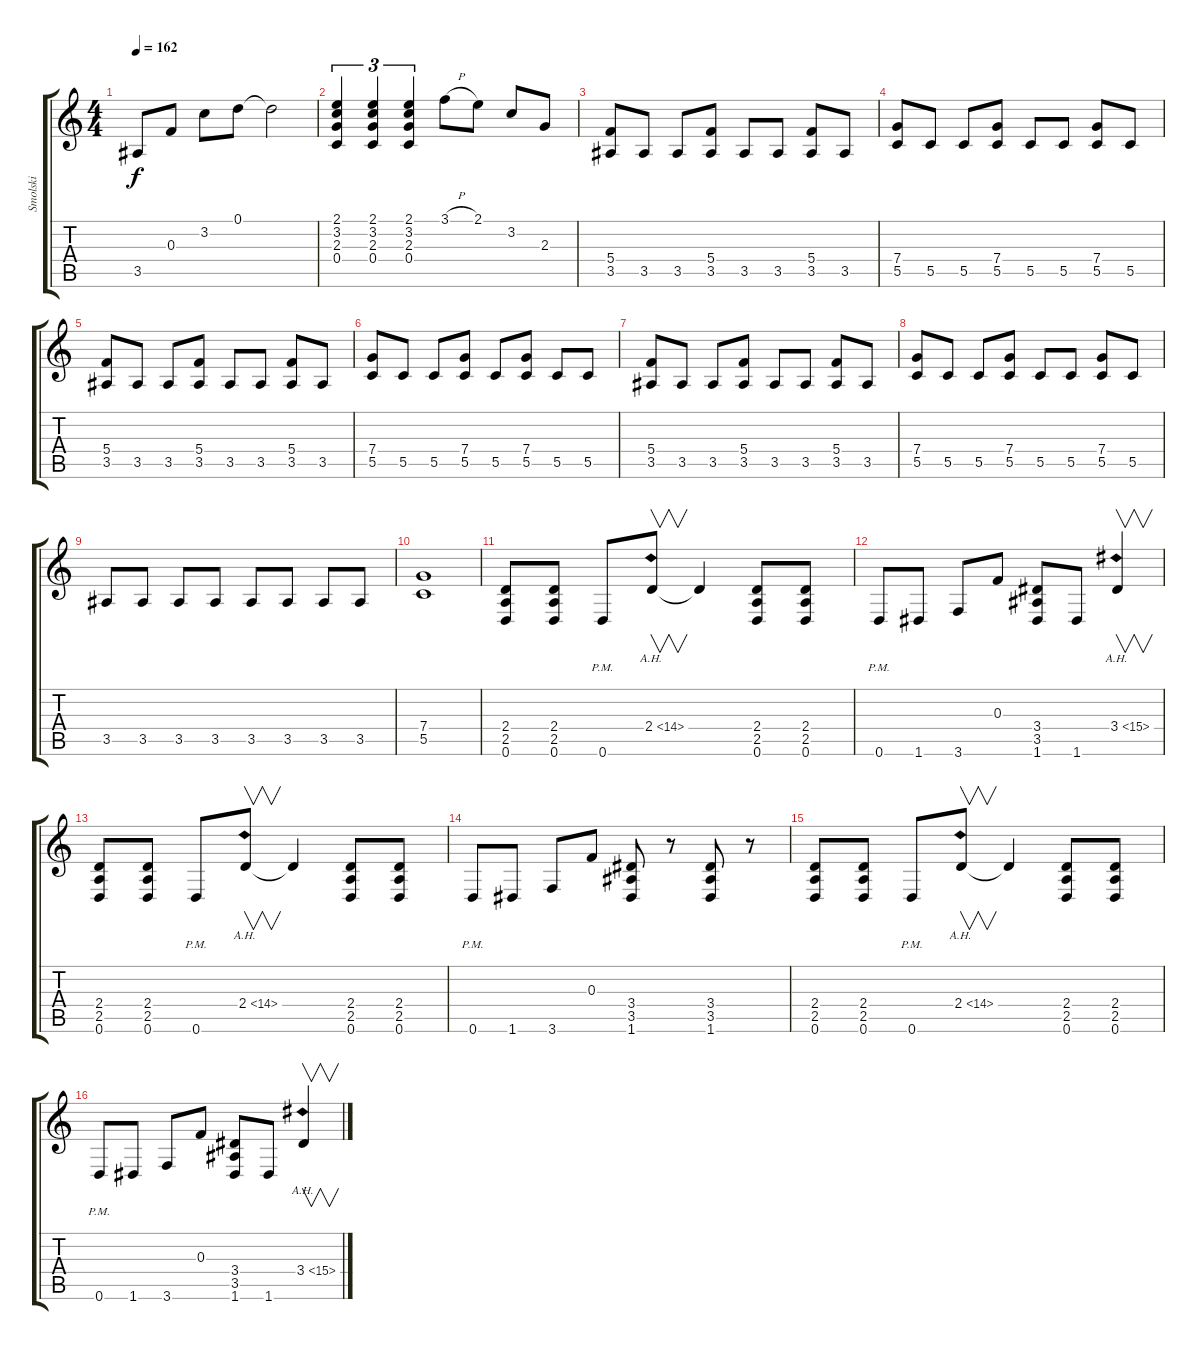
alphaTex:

\track ("Smolski" "Smolski") {instrument distortionguitar}
\staff {score tabs}
\tuning (D4 A3 F3 C3 G2 D2) {hide}
\ts (4 4)
\tempo 162
\clef g2
\ks c
3.5.8{dy f} 0.3.8 3.2.8 0.1.8 0.1{t}.2 |
(2.1 3.2 2.3 0.4).4{tu (3 2)} (2.1 3.2 2.3 0.4).4{tu (3 2)} (2.1 3.2 2.3 0.4).4{tu (3 2)} 3.1{h}.8 2.1.8 3.2.8 2.3.8 |
(5.4 3.5).8 3.5.8 3.5.8 (5.4 3.5).8 3.5.8 3.5.8 (5.4 3.5).8 3.5.8 |
(7.4 5.5).8 5.5.8 5.5.8 (7.4 5.5).8 5.5.8 5.5.8 (7.4 5.5).8 5.5.8 |
(5.4 3.5).8 3.5.8 3.5.8 (5.4 3.5).8 3.5.8 3.5.8 (5.4 3.5).8 3.5.8 |
(7.4 5.5).8 5.5.8 5.5.8 (7.4 5.5).8 5.5.8 (7.4 5.5).8 5.5.8 5.5.8 |
(5.4 3.5).8 3.5.8 3.5.8 (5.4 3.5).8 3.5.8 3.5.8 (5.4 3.5).8 3.5.8 |
(7.4 5.5).8 5.5.8 5.5.8 (7.4 5.5).8 5.5.8 5.5.8 (7.4 5.5).8 5.5.8 |
3.5.8 3.5.8 3.5.8 3.5.8 3.5.8 3.5.8 3.5.8 3.5.8 |
(7.4 5.5).1 |
(2.4 2.5 0.6).8 (2.4 2.5 0.6).8 0.6{pm}.8 2.4{ah 12}.8{v} 2.4{t}.4 (2.4 2.5 0.6).8 (2.4 2.5 0.6).8 |
0.6{pm}.8 1.6.8 3.6.8 0.3.8 (3.4 3.5 1.6).8 1.6.8 3.4{ah 12}.4{v} |
(2.4 2.5 0.6).8 (2.4 2.5 0.6).8 0.6{pm}.8 2.4{ah 12}.8{v} 2.4{t}.4 (2.4 2.5 0.6).8 (2.4 2.5 0.6).8 |
0.6{pm}.8 1.6.8 3.6.8 0.3.8 (3.4 3.5 1.6).8 r.8 (3.4 3.5 1.6).8 r.8 |
(2.4 2.5 0.6).8 (2.4 2.5 0.6).8 0.6{pm}.8 2.4{ah 12}.8{v} 2.4{t}.4 (2.4 2.5 0.6).8 (2.4 2.5 0.6).8 |
0.6{pm}.8 1.6.8 3.6.8 0.3.8 (3.4 3.5 1.6).8 1.6.8 3.4{ah 12}.4{v}
